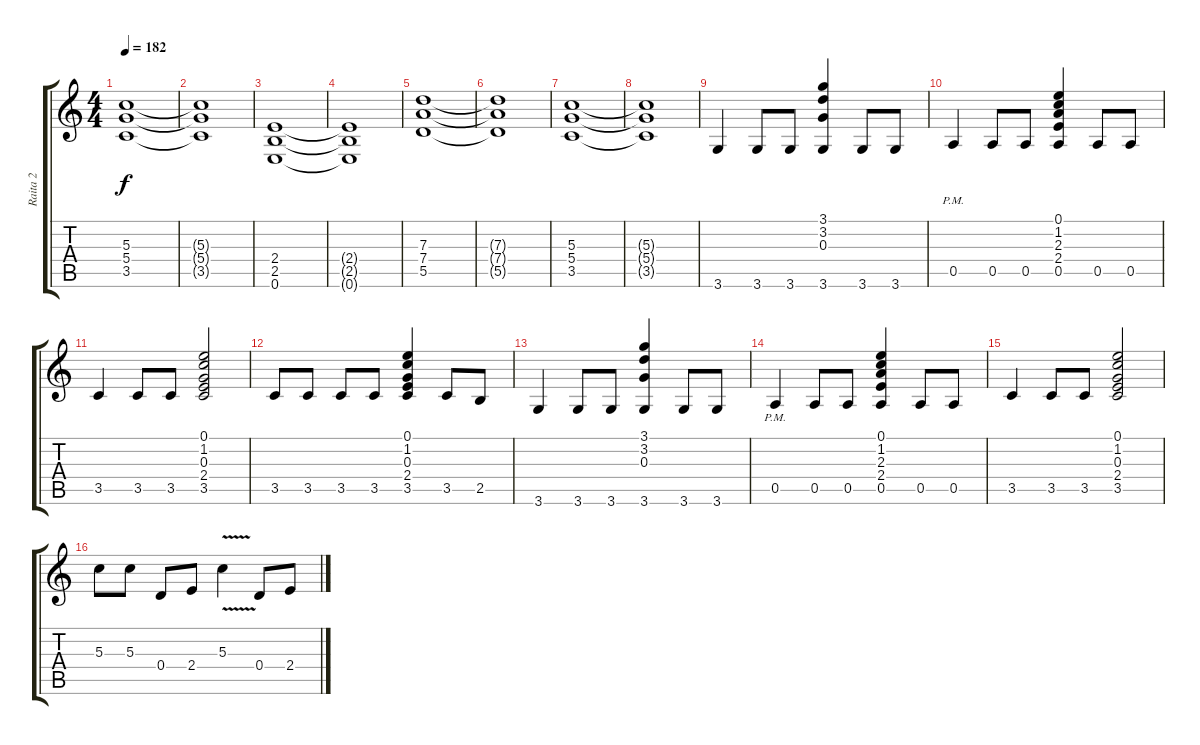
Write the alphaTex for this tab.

\track ("Raita 2" "Raita 2") {instrument distortionguitar}
\staff {score tabs}
\tuning (E4 B3 G3 D3 A2 E2) {hide}
\ts (4 4)
\tempo 182
\clef g2
\ks c
(5.3 5.4 3.5).1{dy f} |
(5.3{t} 5.4{t} 3.5{t}).1 |
(2.4 2.5 0.6).1 |
(2.4{t} 2.5{t} 0.6{t}).1 |
(7.3 7.4 5.5).1 |
(7.3{t} 7.4{t} 5.5{t}).1 |
(5.3 5.4 3.5).1 |
(5.3{t} 5.4{t} 3.5{t}).1 |
3.6.4 3.6.8 3.6.8 (3.1 3.2 0.3 3.6).4 3.6.8 3.6.8 |
0.5{pm}.4 0.5.8 0.5.8 (0.1 1.2 2.3 2.4 0.5).4 0.5.8 0.5.8 |
3.5.4 3.5.8 3.5.8 (0.1 1.2 0.3 2.4 3.5).2 |
3.5.8 3.5.8 3.5.8 3.5.8 (0.1 1.2 0.3 2.4 3.5).4 3.5.8 2.5.8 |
3.6.4 3.6.8 3.6.8 (3.1 3.2 0.3 3.6).4 3.6.8 3.6.8 |
0.5{pm}.4 0.5.8 0.5.8 (0.1 1.2 2.3 2.4 0.5).4 0.5.8 0.5.8 |
3.5.4 3.5.8 3.5.8 (0.1 1.2 0.3 2.4 3.5).2 |
5.3.8 5.3.8 0.4.8 2.4.8 5.3{v}.4 0.4.8 2.4.8
